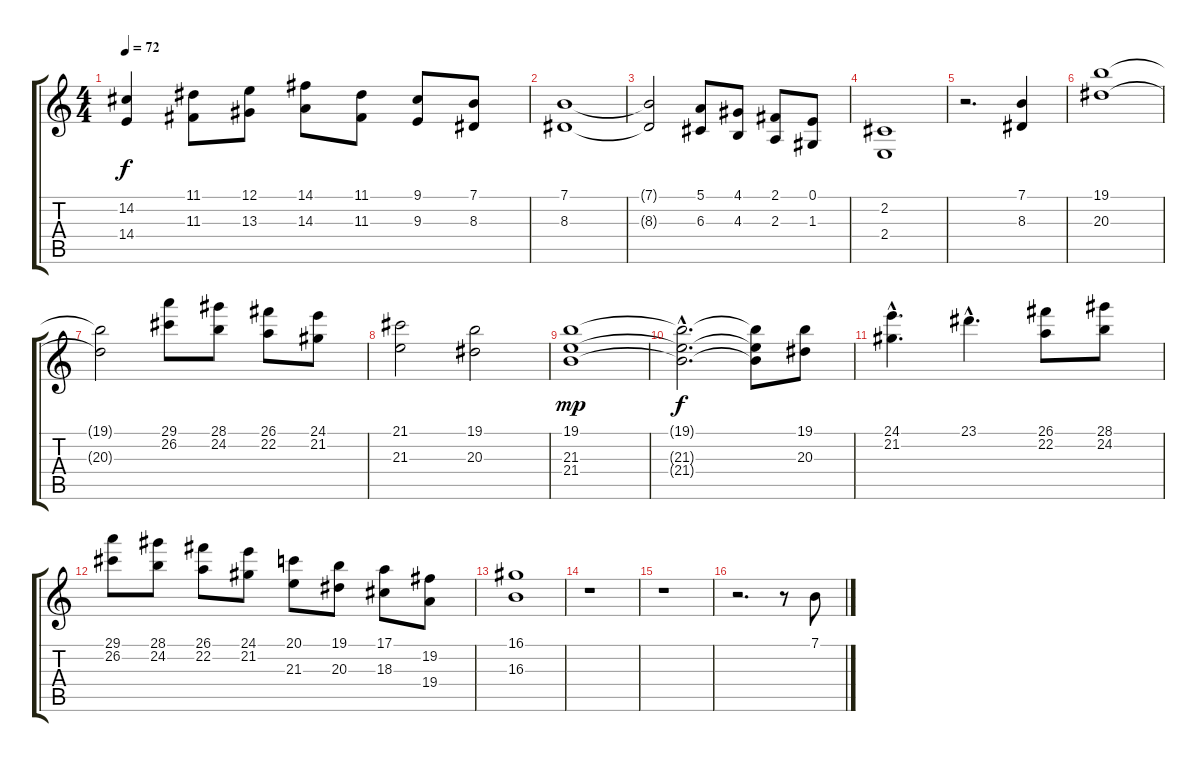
\track "" {instrument stringensemble1}
\staff {score tabs}
\tuning (E4 B3 G3 D3 A2 E2) {hide}
\ts (4 4)
\tempo 72
\clef g2
\ks c
(14.2 14.4).4{dy f volume 12} (11.1 11.3).8 (12.1 13.3).8 (14.1 14.3).8 (11.1 11.3).8 (9.1 9.3).8 (7.1 8.3).8 |
(7.1 8.3).1 |
(7.1{t} 8.3{t}).2 (5.1 6.3).8 (4.1 4.3).8 (2.1 2.3).8 (0.1 1.3).8 |
(2.2 2.4).1 |
r.2{d} (7.1 8.3).4 |
(19.1 20.3).1 |
(19.1{t} 20.3{t}).2 (29.1 26.2).8 (28.1 24.2).8 (26.1 22.2).8 (24.1 21.2).8 |
(21.1 21.3).2 (19.1 20.3).2 |
(19.1 21.3 21.4).1{dy mp} |
(19.1{hac t} 21.3{hac t} 21.4{hac t}).2{d dy f} (19.1{t} 21.3{t} 21.4{t}).8 (19.1 20.3).8 |
(24.1{hac} 21.2{hac}).4{d} 23.1{hac}.4{d} (26.1 22.2).8 (28.1 24.2).8 |
(29.1 26.2).8 (28.1 24.2).8 (26.1 22.2).8 (24.1 21.2).8 (20.1 21.3).8 (19.1 20.3).8 (17.1 18.3).8 (19.2 19.4).8 |
(16.1 16.3).1 |
r.1 |
r.1 |
r.2{d} r.8 7.1.8
